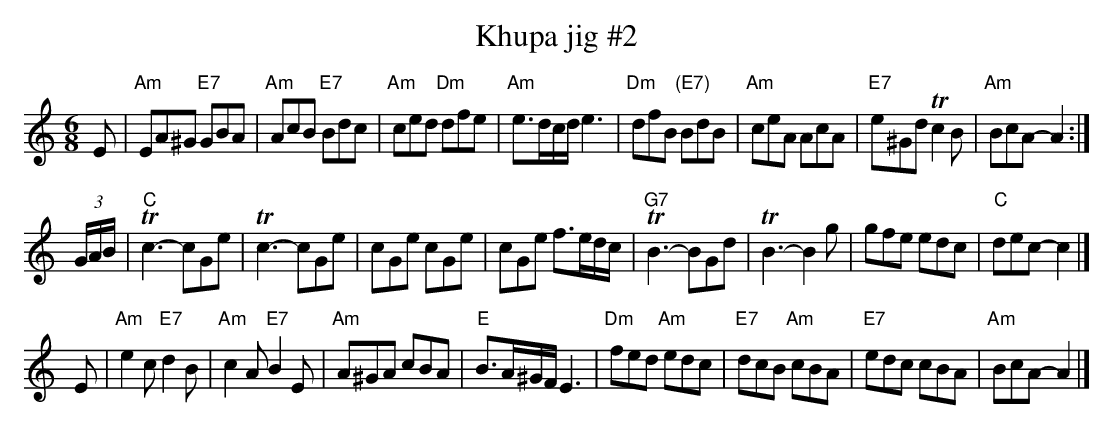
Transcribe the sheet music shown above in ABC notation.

X:1
T: Khupa jig #2
M: 6/8
L: 1/8
K: Am
E \
| "Am"EA^G "E7"GBA | "Am"AcB "E7"Bdc | "Am"ced "Dm"dfe | "Am"e>dc/d/ e3 \
| "Dm"dfB "(E7)"BdB | "Am"ceA AcA | "E7"e^Gd Tc2B | "Am"BcA- A2 :|
(3G/A/B/ \
| "C"Tc3- cGe | Tc3- cGe | cGe cGe | cGe f>ed/c/ \
| "G7"TB3- BGd | TB3- B2g | gfe edc | "C"dec- c2 |]
E \
| "Am"e2c "E7"d2B | "Am"c2A "E7"B2E | "Am"A^GA cBA | "E"B>A^G/F/ E3 \
| "Dm"fed "Am"edc | "E7"dcB "Am"cBA | "E7"edc  cBA | "Am"BcA- A2 |]
